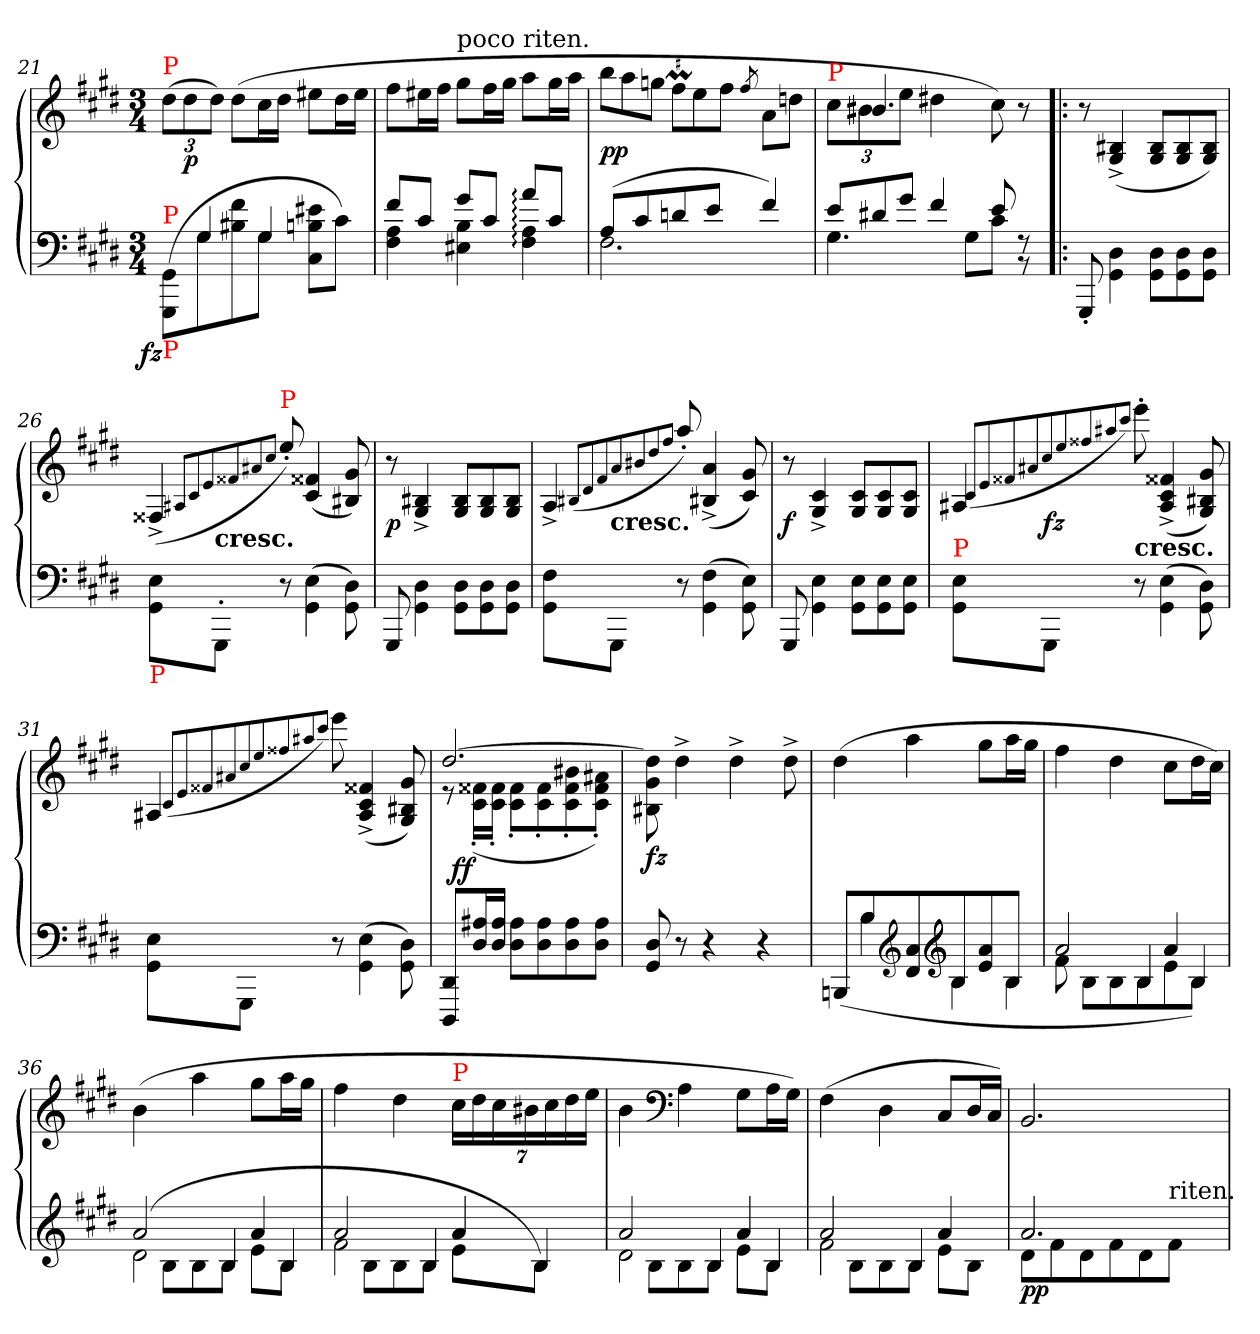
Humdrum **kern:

**kern	**kern	**dynam
*part1	*part1	*part1
*staff2	*staff1	*staff1/2
*clefF4	*clefG2	*
*k[f#c#g#d#]	*k[f#c#g#d#]	*
*M3/4	*M3/4	*
=21	=21	=21
*^	*	*
*	*	*Xbrackettup	*
!	!	!LO:TX:a:color=red:t=P	!
!LO:TX:b:color=red:t=P	!	!	!
!LO:TX:a:color=red:t=P	!	!	!
!	!	!	!LO:DY:b=2:rj
8ryy	(>8GG#/ 8GGG#/L	(>12dd#L	fz
.	.	12dd#	p
4G#/	8G#\	.	.
.	.	12dd#J)	.
.	8f#\ 8B#X\	(>8dd#L	.
4G#/	8G#\J	16cc#L	.
.	.	16dd#JJ	.
.	8e#X 8Bn 8C#L	8ee#XL	.
8ryy	8c#J)	16dd#L	.
.	.	16ee#JJ	.
=22	=22	=22	=22
8f#L	4A 4F#	8ff#L	.
8c#J	.	16ee#XL	.
.	.	16ff#JJ	.
!	!	!LO:TX:a:t=poco riten.	!
8g#L	4B 4E#X	8gg#L	.
8c#J	.	16ff#L	.
.	.	16gg#JJ	.
8a:L	4A: 4F#:	8aaL	.
8c#J	.	16gg#L	.
.	.	16aaJJ	.
=23	=23	=23	=23
*	*	*Xtuplet	*
(<8AL	2.F#	12bbL	pp
.	.	12aa	.
8c#	.	.	.
.	.	12ggnJ	.
8dn	.	12ff#ML	.
.	.	12ee	.
8eJ	.	.	.
.	.	12ff#J	.
.	.	8qff#/	.
4f#)	.	8aL	.
.	.	8ddnJ	.
=24	=24	=24	=24
*	*	*^	*
*Xtuplet	*	*	*tuplet	*
!	!	!LO:TX:a:color=red:t=P	!	!
12eL	4.G#	12ryy	12cc#L	.
12d#X	.	6.b#X	12b#X	.
12g#J	.	.	12eeJ	.
4f#	.	.	4dd#X	.
.	.	6ryy	.	.
.	8G#L	.	.	.
8e	8c#J	4ryy	8cc#)	.
8r	8r	.	8r	.
=25!|:	=25!|:	=25!|:	=25!|:	=25!|:
!	!	!LO:TX:a:t=Sotto voce.	!	!
!LO:TX:b:color=red:t=P	!	!	!	!
*v	*v	*	*	*
*	*v	*v	*
8GGG#'	8r	.
4D#\ 4GG#\	(>4B#X^>/ 4G#^>/	.
8D#\ 8GG#\L	8B#/ 8G#/L	.
8D#\ 8GG#\	8B#/ 8G#/	.
8D#\ 8GG#\J	8B#/ 8G#/J)	.
=26	=26	=26
!LO:TX:b:color=red:t=P	!	!
*	*^	*
8E\ 8GG#\L	(>4F##X^>/	8ryy	.
!	!	!LO:TX:c:B:t=cresc.	!
8GGG#'>J	.	2ryy	.
.	8qqA#X/L	.	.
.	8qqc#/	.	.
.	8qqe/	.	.
.	8qqf##X/	.	.
.	8qqa#X/	.	.
.	8qqcc#/J	.	.
!	!LO:TX:a:color=red:t=P	!	!
8r	8ee'/)	.	.
(>4E\ 4GG#\	(<4f##X 4c#	.	.
8D#\ 8GG#\)	8g# 8B#X)	8ryy	.
*	*v	*v	*
=27	=27	=27
8GGG#)	8r	p
4D#\ 4GG#\	4B#X^>/ 4G#^>/	.
8D#\ 8GG#\L	8B#/ 8G#/L	.
8D#\ 8GG#\	8B#/ 8G#/	.
8D#\ 8GG#\J	(>8B#/ 8G#/J	.
=28	=28	=28
*	*^	*
8F#\ 8GG#\L	4A^>/	8ryy	.
!	!	!LO:TX:c:B:t=cresc.	!
8GGG#\J	.	2ryy	.
.	(>8qqB#X/L	.	.
.	8qqd#/	.	.
.	8qqf#/	.	.
.	8qqa/	.	.
.	8qqb#X/	.	.
.	8qqdd#/	.	.
.	8qqff#/J	.	.
8r	8aa'/)	.	.
(>4F#\ 4GG#\	(<4a^> 4B#X^>	.	.
8E\ 8GG#\)	8g# 8c#)	8ryy	.
*	*v	*v	*
=29	=29	=29
8GGG#	8r	f
4E\ 4GG#\	4c#^>/ 4G#^>/	.
8E\ 8GG#\L	8c#/ 8G#/L	.
8E\ 8GG#\	8c#/ 8G#/	.
8E\ 8GG#\J	8c#/ 8G#/J	.
=30	=30	=30
*	*^	*
!LO:TX:a:color=red:t=P	!	!	!
8E\ 8GG#\L	4A#X/	8ryy	.
8GGG#J	.	2ryy	fz
.	(<8qqc#/L	.	.
.	8qqe/	.	.
.	8qqf##X/	.	.
.	8qqa#X/	.	.
.	8qqcc#/	.	.
.	8qqee/	.	.
.	8qqff##X/	.	.
.	8qqaa#X	.	.
.	8qqccc#/J)	.	.
!	!LO:TX:c:B:t=cresc.	!	!
8r	8eee'	.	.
(>4E\ 4GG#\	(<4f##X^> 4c#^> 4A#^>	.	.
8D#\ 8GG#\)	8g# 8B#X 8G#)	8ryy	.
=31	=31	=31	=31
8E\ 8GG#\L	4A#X/	8ryy	.
8GGG#J	.	2ryy	fz fz
.	(<8qqc#/L	.	.
.	8qqe/	.	.
.	8qqf##X/	.	.
.	8qqa#X/	.	.
.	8qqcc#/	.	.
.	8qqee/	.	.
.	8qqff##X/	.	.
.	8qqaa#X/	.	.
.	8qqccc#/J)	.	.
8r	8eee	.	.
(>4E\ 4GG#\	(<4f##X^> 4c#^> 4A#^>	.	.
8D#\ 8GG#\)	8g# 8B#X 8G#)	8ryy	.
=32	=32	=32	=32
8DD#/ 8DDD#/L	[2.dd#	8re	.
!	!	!	!LO:DY:rj
16A#X 16D#L	.	(>16f##X'> 16c#'>LL	ff
16A# 16D#JJ	.	16f##'> 16c#'>JJ	.
8A# 8D#L	.	8f##'> 8c#'>L	.
8A# 8D#	.	8f##'> 8c#'>	.
8A# 8D#	.	8b#X'> 8f##'> 8c#'>	.
8A# 8D#J	.	8a#X'> 8f##'> 8c#'>J)	.
*	*v	*v	*
=33	=33	=33
8D# 8GG#	8dd#]\ 8g#\ 8B#X\	fz
8r	4dd#^<	.
4r	.	.
.	4dd#^<	.
4r	.	.
.	8dd#^<	.
=34	=34	=34
*^	*	*
(>8BBBnL	8ryy	(>4dd#	.
8B	4B\	.	.
*clefG2	*	*	*
8a/ 8d#/	.	4aa	.
*clefG2	*	*	*
8B/	4B\	.	.
8a/ 8e/	.	8gg#L	.
!	!LO:N:vis=4	!	!
8B/J	8B\	16aaL	.
.	.	16gg#JJ	.
=35	=35	=35	=35
!	!LO:N:vis=2	!	!
*	*^	*	*
2a	8f#	4.ryy	4ff#	.
.	8BL	.	.	.
.	8B	.	4dd#	.
.	8B	4B/	.	.
4a	8e	.	8cc#L	.
!	!	!LO:N:vis=4	!	!
.	8BJ)	8B/	16dd#L	.
.	.	.	16cc#JJ)	.
=36	=36	=36	=36	=36
!	!LO:N:vis=2	!	!	!
(>2a	8d#	4.ryy	(>4b	.
.	8BL	.	.	.
.	8B	.	4aa	.
.	8BJ	4B/	.	.
4a	8eL	.	8gg#L	.
!	!	!LO:N:vis=4	!	!
.	8BJ	8B/	16aaL	.
.	.	.	16gg#JJ	.
=37	=37	=37	=37	=37
!	!LO:N:vis=2	!	!	!
2a	8f#	4.ryy	4ff#	.
.	8BL	.	.	.
.	8B	.	4dd#	.
.	8BJ	4B/	.	.
!	!	!	!LO:TX:a:color=red:t=P	!
4a	8eL	.	28cc#LL	.
.	.	.	28dd#	.
.	.	.	28cc#	.
.	.	.	28b#X	.
!	!	!LO:N:vis=4	!	!
.	8BJ)	8B/	.	.
.	.	.	28cc#	.
.	.	.	28dd#	.
.	.	.	28eeJJ	.
=38	=38	=38	=38	=38
!	!LO:N:vis=2	!	!	!
2a	8d#	4.ryy	4b	.
.	8BL	.	.	.
*	*	*	*clefF4	*
.	8B	.	4A	.
.	8BJ	4B/	.	.
4a	8eL	.	8G#L	.
!	!	!LO:N:vis=4	!	!
.	8BJ	8B/	16AL	.
.	.	.	16G#JJ)	.
=39	=39	=39	=39	=39
!	!LO:N:vis=2	!	!	!
2a	8f#	4.ryy	(>4F#	.
.	8BL	.	.	.
.	8B	.	4D#	.
.	8BJ	4B/	.	.
4a	8eL	.	8C#L	.
.	8BJ	8ryy	16D#L	.
.	.	.	16C#JJ)	.
*	*v	*v	*	*
=40	=40	=40	=40
!	!	!	!LO:DY:b=2
2.a	8d#L	2.BB	pp
.	8f#	.	.
.	8d#	.	.
.	8f#	.	.
.	8d#	.	.
!	!LO:TX:a:t=riten.	!	!
.	8f#J	.	.
8ryy	8ryy	8ryy	.
*v	*v	*	*
=	=	=
*-	*-	*-
